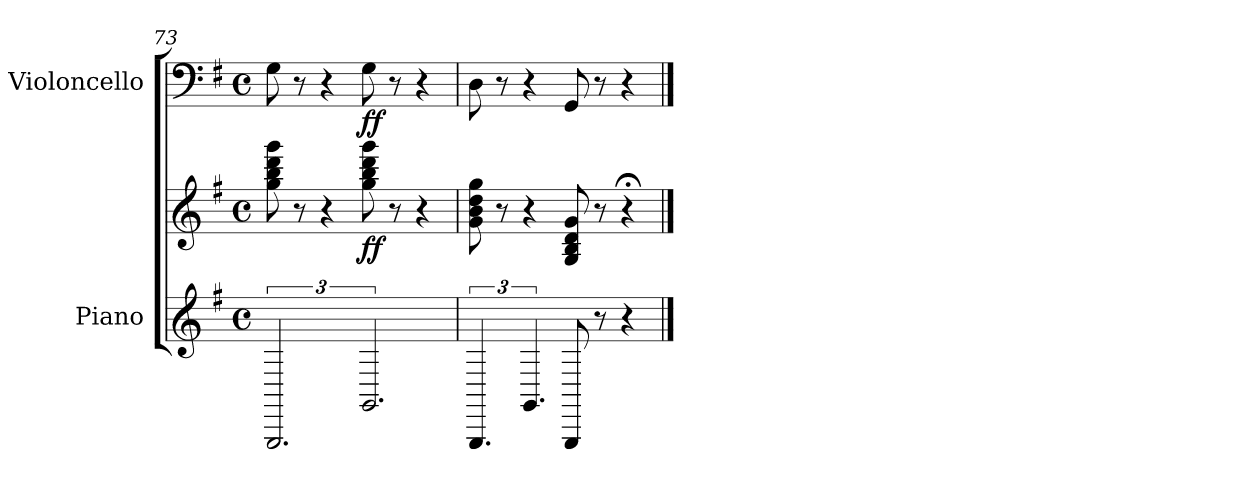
**kern	**kern	**dynam	**kern	**dynam
*part2	*part2	*part2	*part1	*part1
*staff3	*staff2	*staff2/3	*staff1	*staff1
*I"Piano	*	*	*I"Violoncello	*
*I'Pno	*	*	*I'Vc.	*
*clefG2	*clefG2	*	*clefF4	*
*k[f#]	*k[f#]	*	*k[f#]	*
*M4/4	*M4/4	*	*M4/4	*
*met(c)	*met(c)	*	*met(c)	*
=73	=73	=73	=73	=73
3.GGG	8gg\ 8bb\ 8ddd\ 8ggg\	.	8G\	.
.	8r	.	8r	.
.	4r	.	4r	.
!	!	!LO:DY:b	!	!LO:DY:b
3.GG	8gg\ 8bb\ 8ddd\ 8ggg\	ff	8G\	ff
.	8r	.	8r	.
.	4r	.	4r	.
=74	=74	=74	=74	=74
6.GGG/	8g\ 8b\ 8dd\ 8gg\	.	8D\	.
.	8r	.	8r	.
6.GG/	4r	.	4r	.
8GGG/	8G/ 8B/ 8d/ 8g/	.	8GG/	.
8r	8r	.	8r	.
4r	4r;<	.	4r	.
==	==	==	==	==
*-	*-	*-	*-	*-
